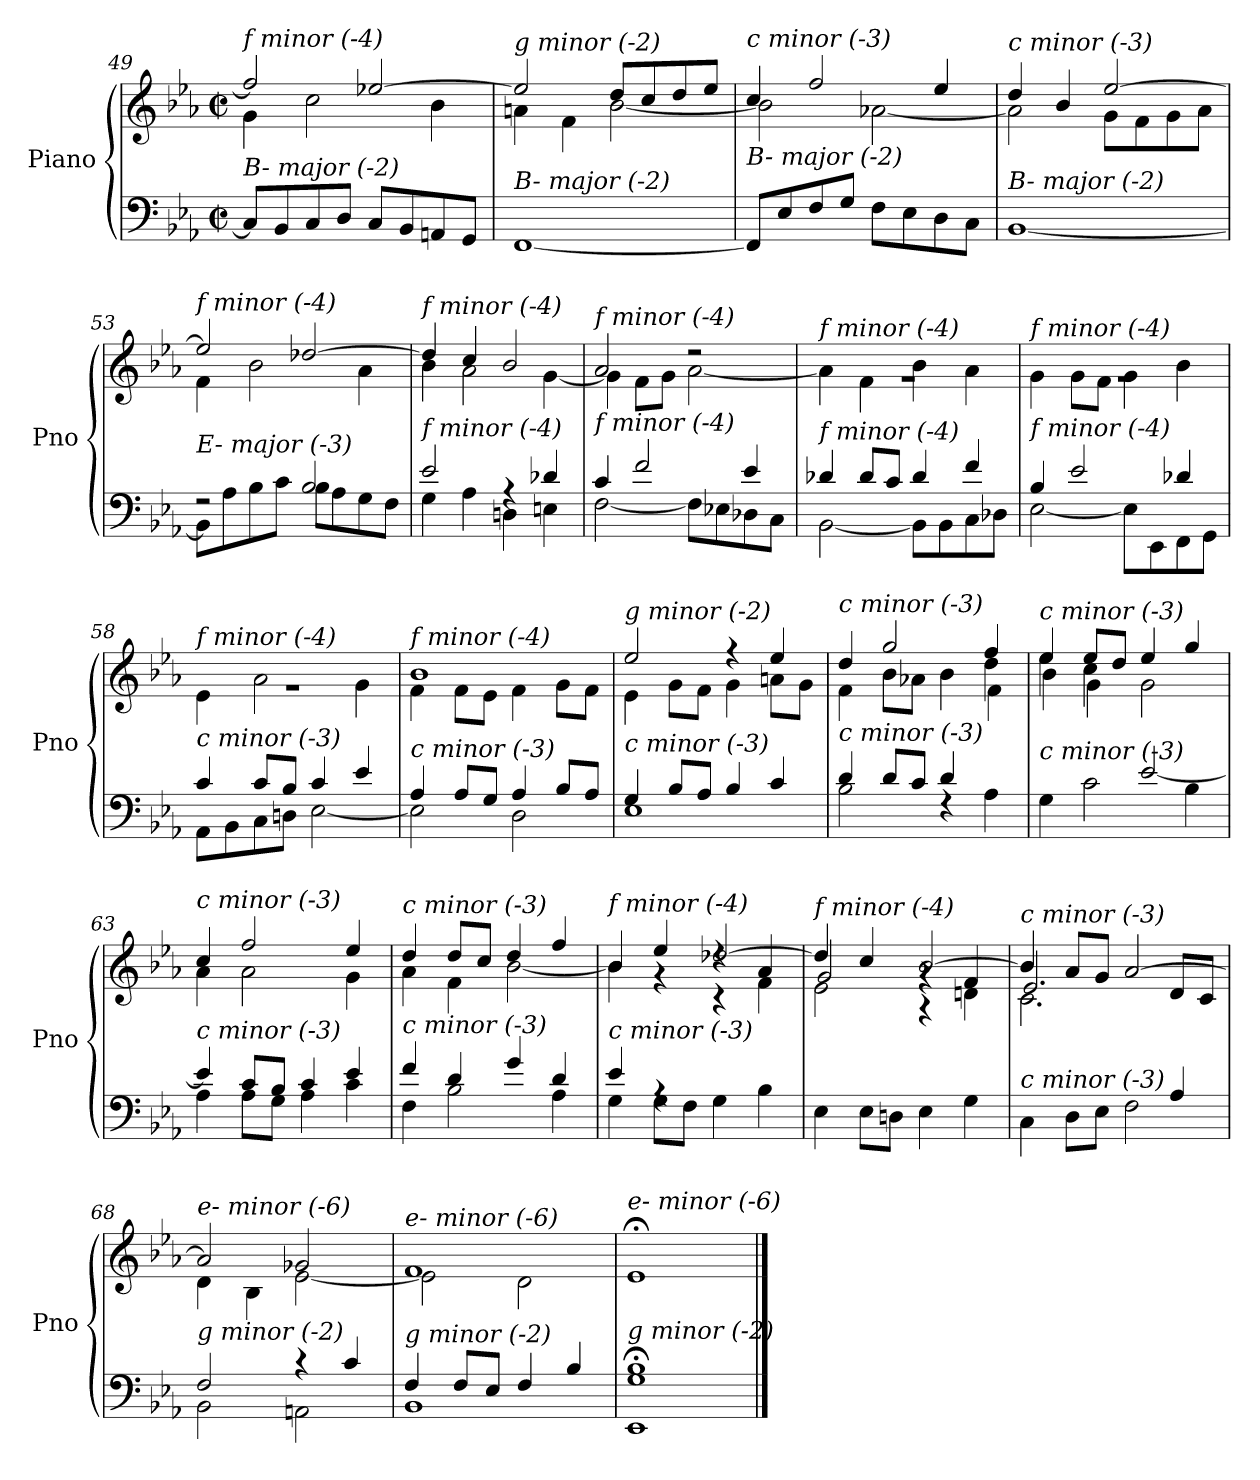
**kern	**kern
*part1	*part1
*staff2	*staff1
*I"Piano	*
*I'Pno	*
*clefF4	*clefG2
*k[b-e-a-]	*k[b-e-a-]
*M2/2	*M2/2
*met(c|)	*met(c|)
=49	=49
*	*^
!	!LO:TX:i:t=f minor (-4)	!
!LO:TX:i:t=B- major (-2)	!	!
8C/L]	2ff/]	4g\
8BB-/	.	.
8C/	.	2cc\
8D/J	.	.
8C/L	[2ee-X/	.
8BB-/	.	.
8AAn/	.	4b-\
8GG/J	.	.
=50	=50	=50
!	!LO:TX:i:t=g minor (-2)	!
!LO:TX:i:t=B- major (-2)	!	!
[1FF	2ee-/]	4an\
.	.	4f\
.	8dd/L	[2b-\
.	8cc/	.
.	8dd/	.
.	8ee-/J	.
=51	=51	=51
!	!LO:TX:i:t=c minor (-3)	!
!LO:TX:i:t=B- major (-2)	!	!
8FF/L]	4cc/	2b-\]
8E-/	.	.
8F/	2ff/	.
8G/J	.	.
8F\L	.	[2a-X\
8E-\	.	.
8D\	4ee-/	.
8C\J	.	.
!!LO:LB:g=z	!!
=52	=52	=52
!	!LO:TX:i:t=c minor (-3)	!
!LO:TX:i:t=B- major (-2)	!	!
[1BB-	4dd/	2a-\]
.	4b-/	.
.	[2ee-/	8g\L
.	.	8f\
.	.	8g\
.	.	8a-\J
=53	=53	=53
*^	*	*
!	!	!LO:TX:i:t=f minor (-4)	!
!LO:TX:i:t=E- major (-3)	!	!	!
2rF	8BB-\L]	2ee-/]	4f\
.	8A-\	.	.
.	8B-\	.	2b-\
.	8c\J	.	.
2B-/	8B-\L	[2dd-X/	.
.	8A-\	.	.
.	8G\	.	4a-\
.	8F\J	.	.
=54	=54	=54	=54
!	!	!LO:TX:i:t=f minor (-4)	!
!LO:TX:i:t=f minor (-4)	!	!	!
2e-/	4G\	4dd-/]	4b-\
.	4A-\	4cc/	2a-\
4rA	4Dn\	2b-/	.
4d-X/	4En\	.	[4g\
=55	=55	=55	=55
!	!	!LO:TX:i:t=f minor (-4)	!
!LO:TX:i:t=f minor (-4)	!	!	!
4c/	[2F\	2a-/	4g\]
2f/	.	.	8f\L
.	.	.	8g\J
.	8F\L]	2r	[2a-\
.	8E-X\	.	.
4e-/	8D-X\	.	.
.	8C\J	.	.
=56	=56	=56	=56
!	!	!LO:TX:i:t=f minor (-4)	!
!LO:TX:i:t=f minor (-4)	!	!	!
4d-X/	[2BB-\	1rg	4a-\]
8d-/L	.	.	4f\
8c/J	.	.	.
4d-/	8BB-\L]	.	4b-\
.	8BB-\	.	.
4f/	8C\	.	4a-\
.	8D-X\J	.	.
=57	=57	=57	=57
!	!	!LO:TX:i:t=f minor (-4)	!
!LO:TX:i:t=f minor (-4)	!	!	!
4B-/	[2E-\	1rg	4g\
2e-/	.	.	8g\L
.	.	.	8f\J
.	8E-\L]	.	4g\
.	8EE-\	.	.
4d-X/	8FF\	.	4b-\
.	8GG\J	.	.
!!LO:LB:g=z	!!
=58	=58	=58	=58
!	!	!LO:TX:i:t=f minor (-4)	!
!LO:TX:i:t=c minor (-3)	!	!	!
4c/	8AA-\L	1rg	4e-\
.	8BB-\	.	.
8c/L	8C\	.	2a-\
8B-/J	8Dn\J	.	.
4c/	[2E-\	.	.
4e-/	.	.	4g\
=59	=59	=59	=59
!	!	!LO:TX:i:t=f minor (-4)	!
!LO:TX:i:t=c minor (-3)	!	!	!
4A-/	2E-\]	1b-	4f\
8A-/L	.	.	8f\L
8G/J	.	.	8e-\J
4A-/	2D\	.	4f\
8B-/L	.	.	8g\L
8A-/J	.	.	8f\J
=60	=60	=60	=60
!	!	!LO:TX:i:t=g minor (-2)	!
!LO:TX:i:t=c minor (-3)	!	!	!
4G/	1E-	2ee-/	4e-\
8B-/L	.	.	8g\L
8A-/J	.	.	8f\J
4B-/	.	4r	4g\
4c/	.	4ee-/	8an\L
.	.	.	8g\J
=61	=61	=61	=61
*	*^	*	*^
!	!	!	!LO:TX:i:t=c minor (-3)	!	!
!LO:TX:i:t=c minor (-3)	!	!	!	!	!
2.ryy	4d/	2B-\	4dd/	4f\	2.ryy
.	8d/L	.	2gg/	8b-\L	.
.	8c/J	.	.	8a-X\J	.
.	4d/	4rF	.	4b-\	.
4ryy	4ryy	4A-\	4ff/	4dd\	4f\
=62	=62	=62	=62	=62	=62
!	!	!	!LO:TX:i:t=c minor (-3)	!	!
!LO:TX:i:t=c minor (-3)	!	!	!	!	!
2ryy	2ryy	4G\	4ee-/	4ee-\	4b-\
.	.	2c\	8ee-/L	4cc\	4g\
.	.	.	8dd/J	.	.
2ryy	[2e-/	.	4ee-/	2g\	2ryy
.	.	4B-\	4gg/	.	.
*	*	*	*	*v	*v
=63	=63	=63	=63	=63
!	!	!	!LO:TX:i:t=c minor (-3)	!
!LO:TX:i:t=c minor (-3)	!	!	!	!
*	*v	*v	*	*
4e-/]	4A-\	4cc/	4a-\
8c/L	8A-\L	2ff/	2a-\
8B-/J	8G\J	.	.
4c/	4A-\	.	.
4e-/	4c\	4ee-/	4g\
!!LO:LB:g=z	!!
=64	=64	=64	=64
!	!	!LO:TX:i:t=c minor (-3)	!
!LO:TX:i:t=c minor (-3)	!	!	!
4f/	4F\	4dd/	4a-\
4d/	2B-\	8dd/L	4f\
.	.	8cc/J	.
4g/	.	4dd/	[2b-\
4d/	4A-\	4ff/	.
=65	=65	=65	=65
*	*^	*^	*^
!	!	!	!LO:TX:i:t=f minor (-4)	!	!	!
!LO:TX:i:t=c minor (-3)	!	!	!	!	!	!
2ryy	4e-/	4G\	4b-/	4b-\]	2ryy	2ryy
.	4rA	8G\L	4ee-/	4r	.	.
.	.	8F\J	.	.	.	.
2ryy	4G\	2ryy	[2dd-X/	4rdd	4rc	2ryy
.	4B-\	.	.	4a-/	4f\	.
*	*v	*v	*	*	*	*
*	*	*	*	*v	*v
=66	=66	=66	=66	=66
!	!	!LO:TX:i:t=f minor (-4)	!	!
!LO:TX:i:t=c minor (-3)	!	!	!	!
*v	*v	*	*	*
4E-\	4dd-/]	2g/	2e-\
8E-\L	4cc/	.	.
8Dn\J	.	.	.
4E-\	[2b-/	4rg	4rA
4G\	.	4f/	4dn\
=67	=67	=67	=67
*^	*	*	*^
*	*^	*	*	*	*
!	!	!	!LO:TX:i:t=c minor (-3)	!	!	!
!LO:TX:i:t=c minor (-3)	!	!	!	!	!	!
2.ryy	4C\	2.ryy	4b-/]	2.e-/	2.c\	2.ryy
.	8D\L	.	8a-/L	.	.	.
.	8E-\J	.	8g/J	.	.	.
.	2F\	.	[2a-/	.	.	.
4ryy	.	4A-/	.	8d/L	4ryy	4ryy
.	.	.	.	8c/J	.	.
*	*v	*v	*	*	*	*
*	*	*	*v	*v	*v
=68	=68	=68	=68
!	!	!LO:TX:i:t=e- minor (-6)	!
!LO:TX:i:t=g minor (-2)	!	!	!
2F/	2BB-\	2a-/]	4d\
.	.	.	4B-\
4r	2AAn\	2g-X/	[2e-\
4c/	.	.	.
=69	=69	=69	=69
!	!	!LO:TX:i:t=e- minor (-6)	!
!LO:TX:i:t=g minor (-2)	!	!	!
4F/	1BB-	1f	2e-\]
8F/L	.	.	.
8E-/J	.	.	.
4F/	.	.	2d\
4B-/	.	.	.
*v	*v	*	*
*	*v	*v
=70	=70
!	!LO:TX:i:t=e- minor (-6)
!LO:TX:i:t=g minor (-2)	!
1EE-; 1G; 1B-;	1e-;<
==	==
*-	*-
